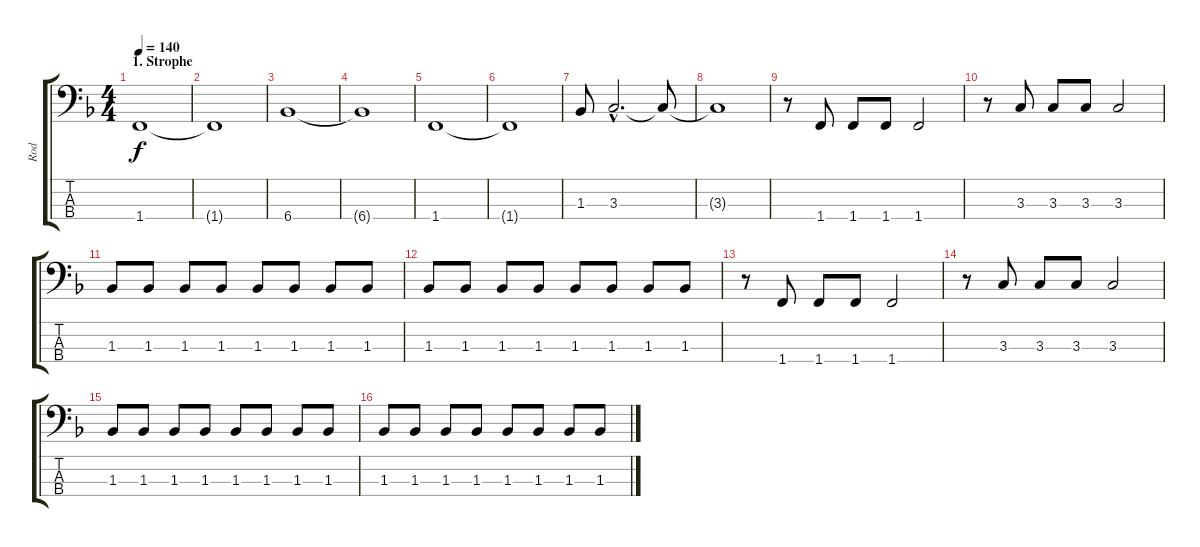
\track ("Rod" "Rod") {instrument acousticbass}
\staff {score tabs}
\tuning (G2 D2 A1 E1) {hide}
\ts (4 4)
\section ("" "1. Strophe")
\tempo 140
\clef f4
\ks f
1.4.1{dy f} |
1.4{t}.1 |
6.4.1 |
6.4{t}.1 |
1.4.1 |
1.4{t}.1 |
1.3.8 3.3{hac}.2{d} 3.3{t}.8 |
3.3{t}.1 |
r.8 1.4.8 1.4.8 1.4.8 1.4.2 |
r.8 3.3.8 3.3.8 3.3.8 3.3.2 |
1.3.8 1.3.8 1.3.8 1.3.8 1.3.8 1.3.8 1.3.8 1.3.8 |
1.3.8 1.3.8 1.3.8 1.3.8 1.3.8 1.3.8 1.3.8 1.3.8 |
r.8 1.4.8 1.4.8 1.4.8 1.4.2 |
r.8 3.3.8 3.3.8 3.3.8 3.3.2 |
1.3.8 1.3.8 1.3.8 1.3.8 1.3.8 1.3.8 1.3.8 1.3.8 |
1.3.8 1.3.8 1.3.8 1.3.8 1.3.8 1.3.8 1.3.8 1.3.8
